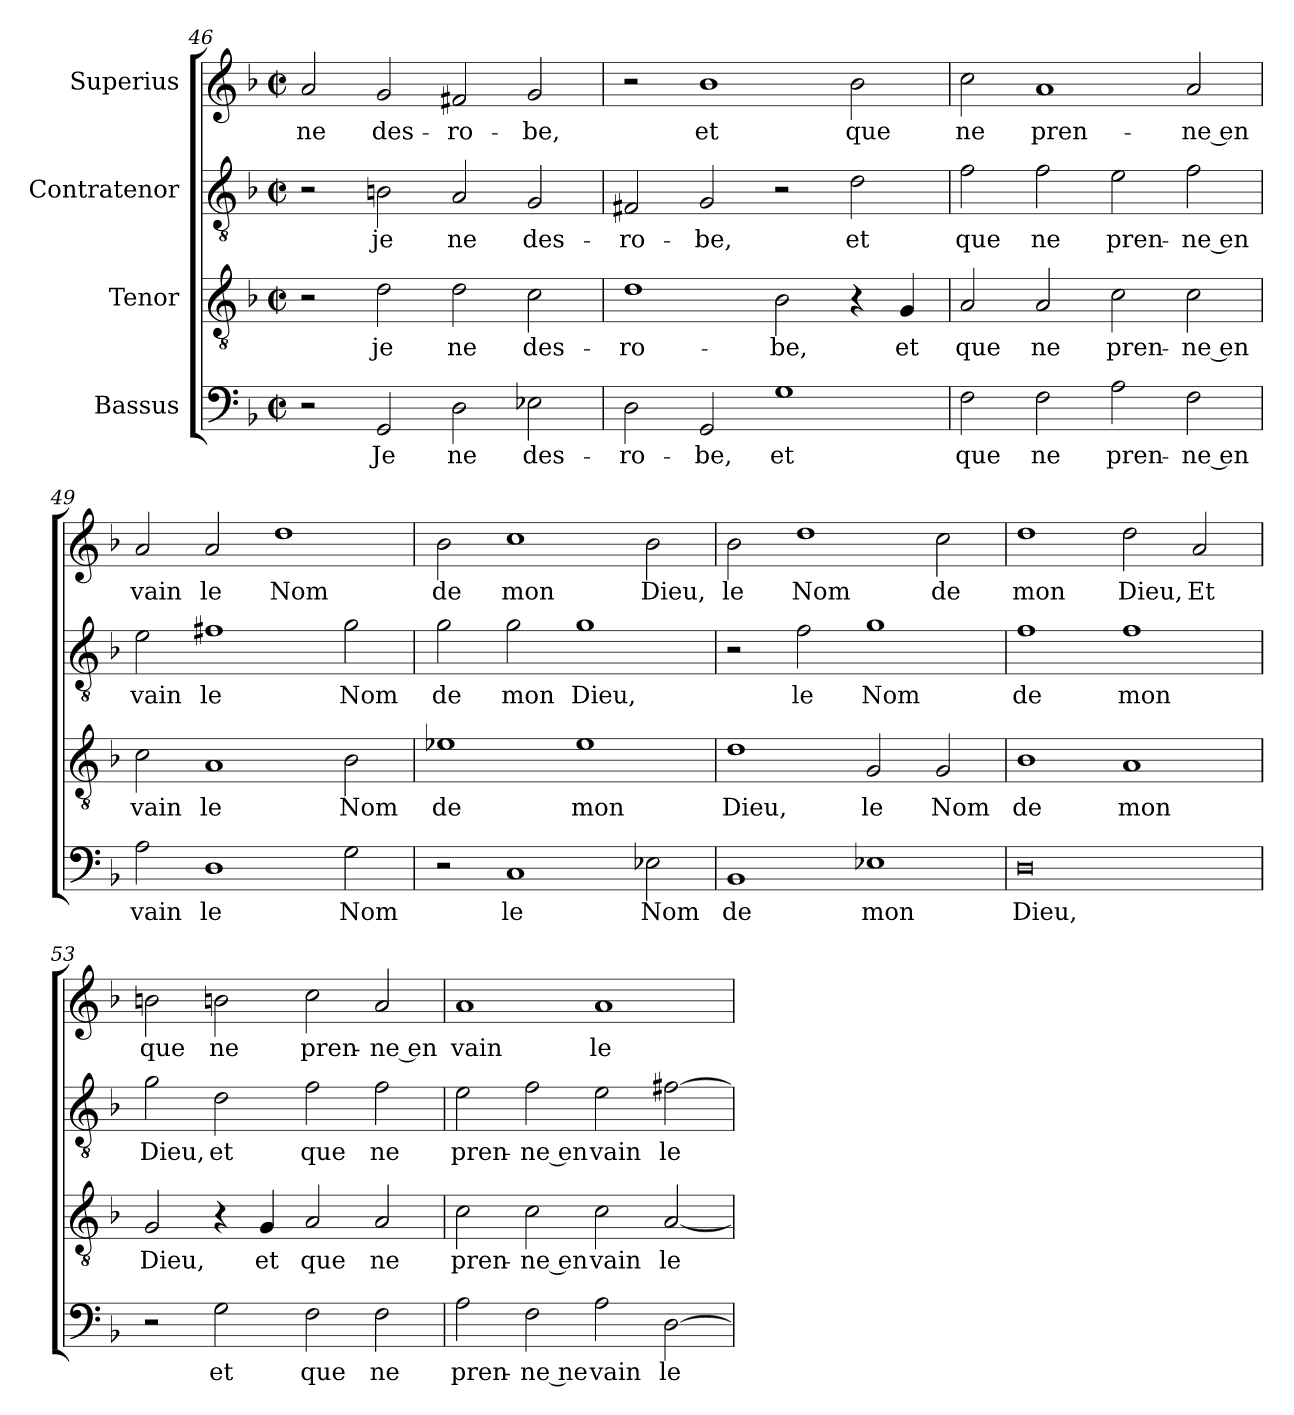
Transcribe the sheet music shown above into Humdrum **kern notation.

**kern	**text	**kern	**text	**kern	**text	**kern	**text
*part4	*part4	*part3	*part3	*part2	*part2	*part1	*part1
*staff4	*staff4	*staff3	*staff3	*staff2	*staff2	*staff1	*staff1
*I"Bassus	*	*I"Tenor	*	*I"Contratenor	*	*I"Superius	*
*clefF4	*	*clefGv2	*	*clefGv2	*	*clefG2	*
*	*	*ITrd7c12	*	*ITrd7c12	*	*	*
*k[b-]	*	*k[b-]	*	*k[b-]	*	*k[b-]	*
*F:	*	*F:	*	*F:	*	*F:	*
*M2/2	*	*M2/2	*	*M2/2	*	*M2/2	*
*met(c|)	*	*met(c|)	*	*met(c|)	*	*met(c|)	*
=46	=46	=46	=46	=46	=46	=46	=46
2r	.	2r	.	2r	.	2a/	ne
2GG/	Je	2D\	je	2BBn\	je	2g/	des-
2D\	ne	2D\	ne	2AA/	ne	2f#X/	-ro-
2E-X\	des-	2C\	des-	2GG/	des-	2g/	-be,
!!LO:LB:g=z
=47	=47	=47	=47	=47	=47	=47	=47
2D\	-ro-	1D\	-ro-	2FF#X/	-ro-	2r	.
2GG/	-be,	.	.	2GG/	-be,	1b-\	et
1G\	et	2BB-\	-be,	2r	.	.	.
.	.	4r	.	2D\	et	2b-\	que
.	.	4GG/	et	.	.	.	.
=48	=48	=48	=48	=48	=48	=48	=48
2F\	que	2AA/	que	2F\	que	2cc\	ne
2F\	ne	2AA/	ne	2F\	ne	1a/	pren-
2A\	pren-	2C\	pren-	2E\	pren-	.	.
2F\	-ne en	2C\	-ne en	2F\	-ne en	2a/	-ne en
=49	=49	=49	=49	=49	=49	=49	=49
2A\	vain	2C\	vain	2E\	vain	2a/	vain
1D\	le	1AA/	le	1F#X\	le	2a/	le
.	.	.	.	.	.	1dd\	Nom
2G\	Nom	2BB-\	Nom	2G\	Nom	.	.
=50	=50	=50	=50	=50	=50	=50	=50
2r	.	1E-X\	de	2G\	de	2b-\	de
1C/	le	.	.	2G\	mon	1cc\	mon
.	.	1E-\	mon	1G\	Dieu,	.	.
2E-X\	Nom	.	.	.	.	2b-\	Dieu,
=51	=51	=51	=51	=51	=51	=51	=51
1BB-/	de	1D\	Dieu,	2r	.	2b-\	le
.	.	.	.	2F\	le	1dd\	Nom
1E-\	mon	2GG/	le	1G\	Nom	.	.
.	.	2GG/	Nom	.	.	2cc\	de
!!LO:LB:g=z
=52	=52	=52	=52	=52	=52	=52	=52
0D\	Dieu,	1BB-\	de	1F\	de	1dd\	mon
.	.	1AA/	mon	1F\	mon	2dd\	Dieu,
.	.	.	.	.	.	2a/	Et
=53	=53	=53	=53	=53	=53	=53	=53
2r	.	2GG/	Dieu,	2G\	Dieu,	2bn\	que
2G\	et	4r	.	2D\	et	2bn\	ne
.	.	4GG/	et	.	.	.	.
2F\	que	2AA/	que	2F\	que	2cc\	pren-
2F\	ne	2AA/	ne	2F\	ne	2a/	-ne en
=54	=54	=54	=54	=54	=54	=54	=54
2A\	pren-	2C\	pren-	2E\	pren-	1a/	vain
2F\	-ne ne	2C\	-ne en	2F\	-ne en	.	.
2A\	vain	2C\	vain	2E\	vain	1a/	le
[2D\	le	[2AA/	le	[2F#X\	le	.	.
=	=	=	=	=	=	=	=
*-	*-	*-	*-	*-	*-	*-	*-
